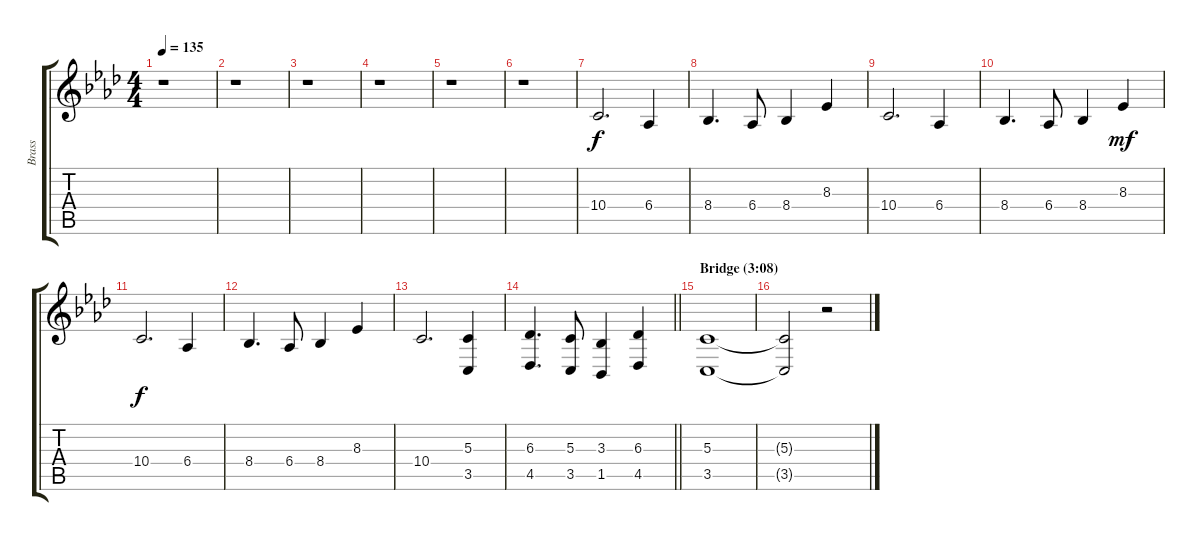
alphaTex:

\track ("Brass" "Brass") {instrument trombone}
\staff {score tabs}
\tuning (E4 B3 G3 D3 A2 E2) {hide}
\ts (4 4)
\tempo 135
\clef g2
\ks fminor
r.1{dy fff} |
r.1 |
r.1 |
r.1 |
r.1 |
r.1 |
10.4.2{d dy f volume 9 balance 3 instrument trombone} 6.4.4 |
8.4.4{d} 6.4.8 8.4.4 8.3.4 |
10.4.2{d} 6.4.4 |
8.4.4{d} 6.4.8 8.4.4 8.3.4{dy mf} |
10.4.2{d dy f} 6.4.4 |
8.4.4{d} 6.4.8 8.4.4 8.3.4 |
10.4.2{d} (5.3 3.5).4 |
\barLineRight lightlight
(6.3 4.5).4{d} (5.3 3.5).8 (3.3 1.5).4 (6.3 4.5).4 |
\section ("" "Bridge (3:08)")
(5.3 3.5).1{volume 0} |
(5.3{t} 3.5{t}).2 r.2
